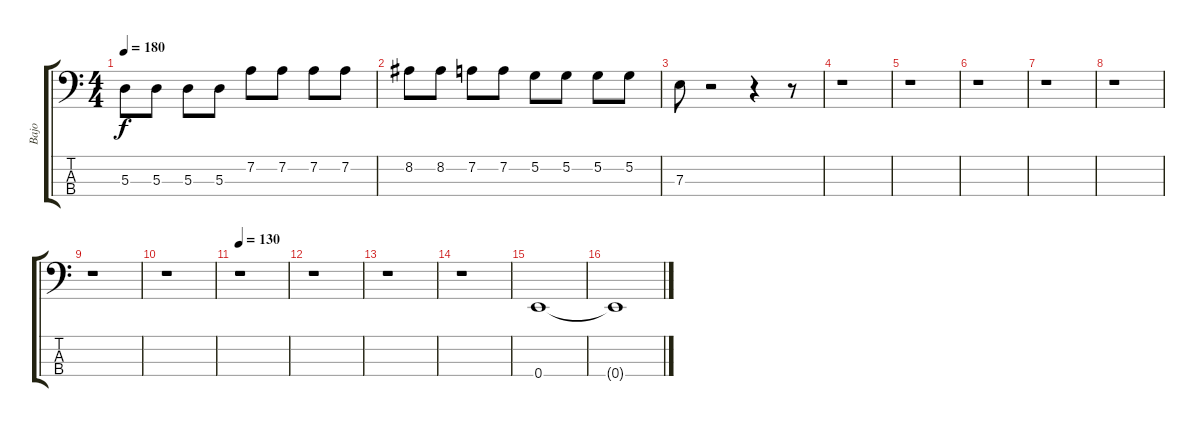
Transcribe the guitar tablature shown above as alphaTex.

\track ("Bajo" "Bajo") {instrument electricbasspick}
\staff {score tabs}
\tuning (G2 D2 A1 E1) {hide}
\ts (4 4)
\tempo 180
\clef f4
\ks c
5.3.8{dy f} 5.3.8 5.3.8 5.3.8 7.2.8 7.2.8 7.2.8 7.2.8 |
8.2.8 8.2.8 7.2.8 7.2.8 5.2.8 5.2.8 5.2.8 5.2.8 |
7.3.8 r.2 r.4 r.8 |
r.1 |
r.1 |
r.1 |
r.1 |
r.1 |
r.1 |
r.1 |
\tempo 130
r.1 |
r.1 |
r.1 |
r.1 |
0.4.1 |
0.4{t}.1
